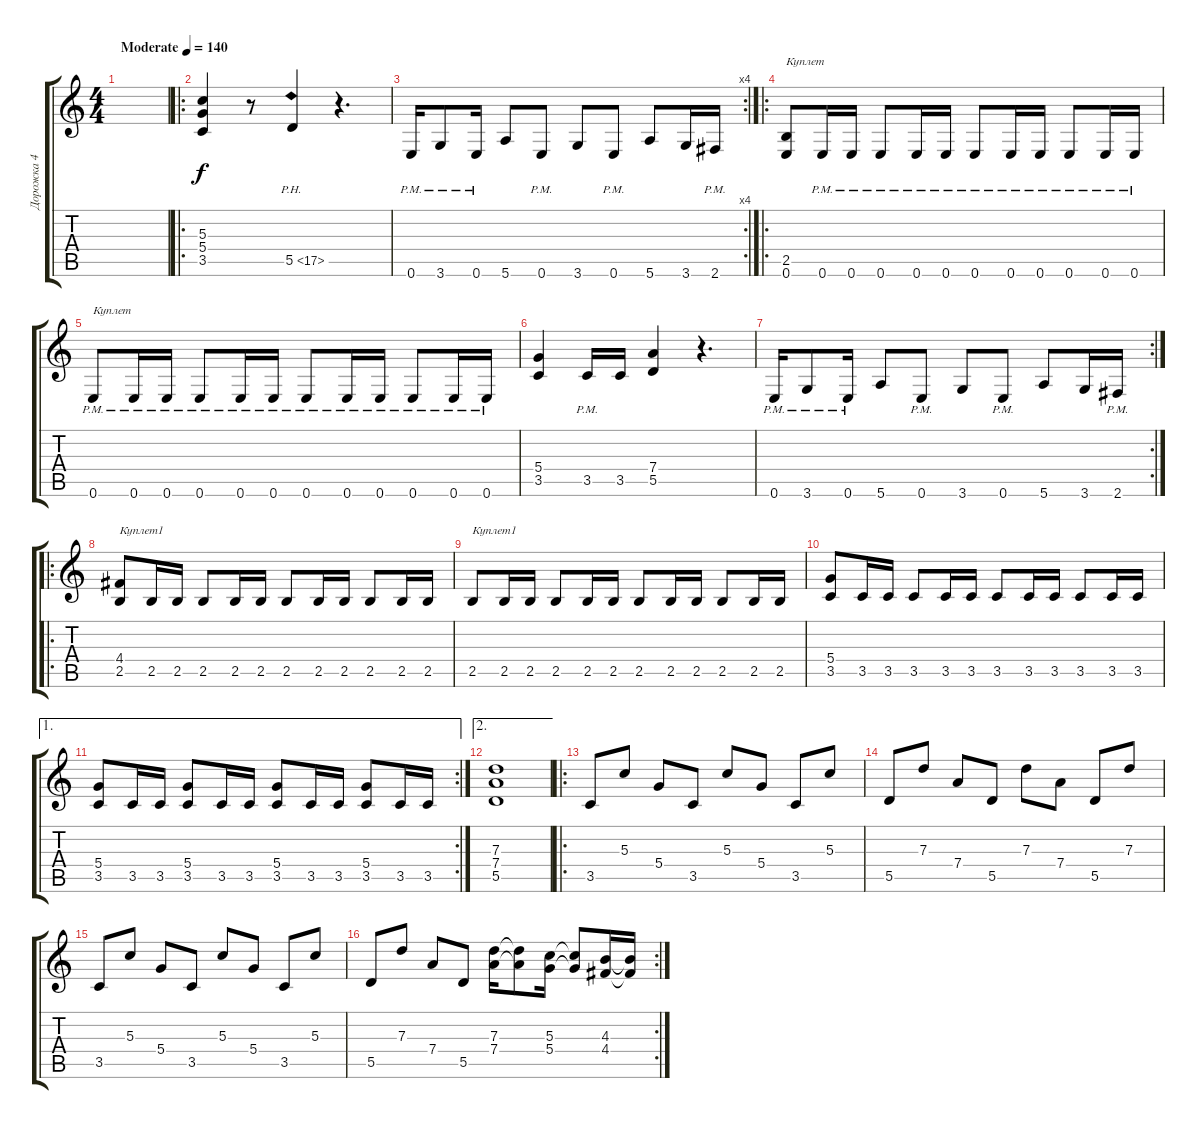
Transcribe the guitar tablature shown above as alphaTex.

\track ("Дорожка 4" "Дорожка 4") {instrument distortionguitar}
\staff {score tabs}
\tuning (E4 B3 G3 D3 A2 E2) {hide}
\ts (4 4)
\tempo (140 "Moderate")
\clef g2
\ks c
|
\ro
(5.3 5.4 3.5).4 r.8 5.5{ph 12}.4 r.4{d} |
\rc 4
0.6{pm}.16 3.6{pm}.8 0.6{pm}.16 5.6.8 0.6{pm}.8 3.6.8 0.6{pm}.8 5.6.8 3.6.16 2.6{pm}.16 |
\ro
(2.5 0.6).8{txt "Куплет"} 0.6{pm}.16 0.6{pm}.16 0.6{pm}.8 0.6{pm}.16 0.6{pm}.16 0.6{pm}.8 0.6{pm}.16 0.6{pm}.16 0.6{pm}.8 0.6{pm}.16 0.6{pm}.16 |
0.6{pm}.8{txt "Куплет"} 0.6{pm}.16 0.6{pm}.16 0.6{pm}.8 0.6{pm}.16 0.6{pm}.16 0.6{pm}.8 0.6{pm}.16 0.6{pm}.16 0.6{pm}.8 0.6{pm}.16 0.6{pm}.16 |
(5.4 3.5).4 3.5{pm}.16 3.5.16 (7.4 5.5).4 r.4{d} |
\rc 2
0.6{pm}.16 3.6{pm}.8 0.6{pm}.16 5.6.8 0.6{pm}.8 3.6.8 0.6{pm}.8 5.6.8 3.6.16 2.6{pm}.16 |
\ro
(4.4 2.5).8{txt "Куплет1"} 2.5.16 2.5.16 2.5.8 2.5.16 2.5.16 2.5.8 2.5.16 2.5.16 2.5.8 2.5.16 2.5.16 |
2.5.8{txt "Куплет1"} 2.5.16 2.5.16 2.5.8 2.5.16 2.5.16 2.5.8 2.5.16 2.5.16 2.5.8 2.5.16 2.5.16 |
(5.4 3.5).8 3.5.16 3.5.16 3.5.8 3.5.16 3.5.16 3.5.8 3.5.16 3.5.16 3.5.8 3.5.16 3.5.16 |
\ae 1
\rc 2
(5.4 3.5).8 3.5.16 3.5.16 (5.4 3.5).8 3.5.16 3.5.16 (5.4 3.5).8 3.5.16 3.5.16 (5.4 3.5).8 3.5.16 3.5.16 |
\ae 2
(7.3 7.4 5.5).1 |
\ro
3.5.8 5.3.8 5.4.8 3.5.8 5.3.8 5.4.8 3.5.8 5.3.8 |
5.5.8 7.3.8 7.4.8 5.5.8 7.3.8 7.4.8 5.5.8 7.3.8 |
3.5.8 5.3.8 5.4.8 3.5.8 5.3.8 5.4.8 3.5.8 5.3.8 |
\rc 2
5.5.8 7.3.8 7.4.8 5.5.8 (7.3 7.4).16 (7.3{t} 7.4{t}).8 (5.3 5.4).16 (5.3{t} 5.4{t}).8 (4.3 4.4).16 (4.3{t} 4.4{t}).16
